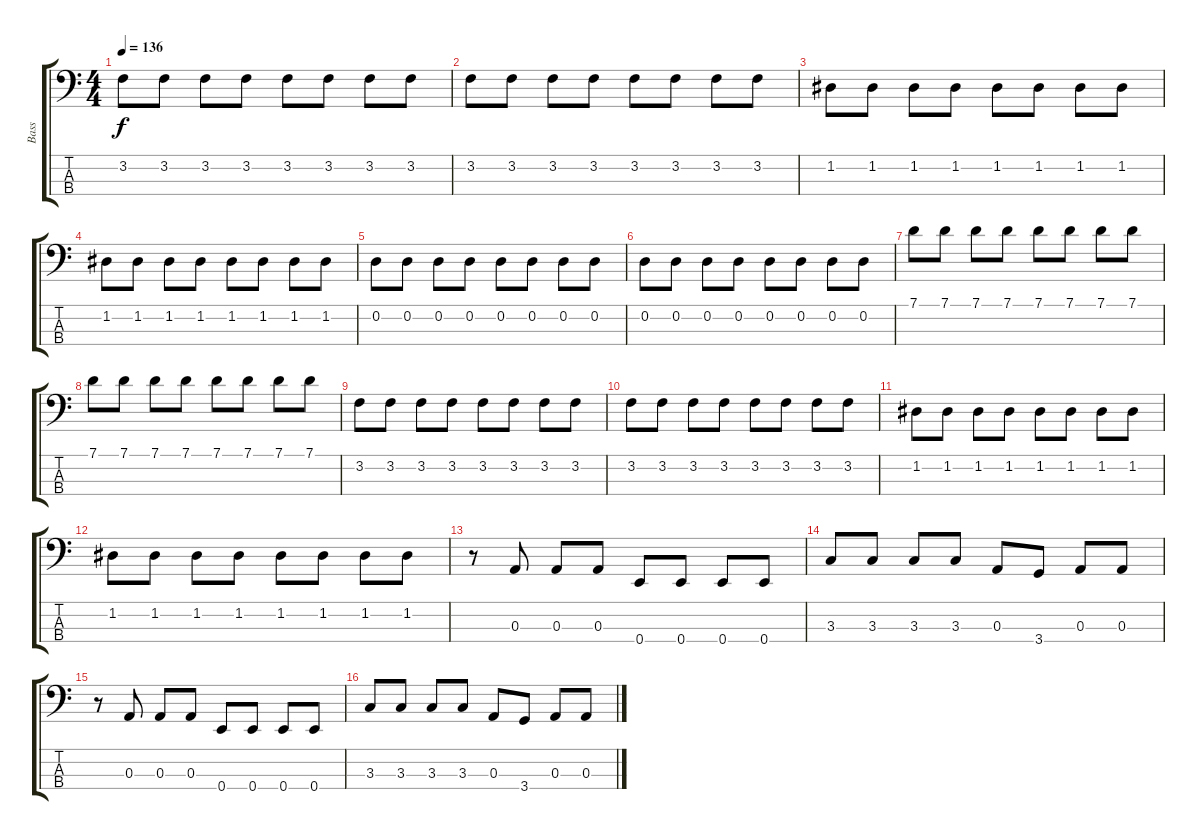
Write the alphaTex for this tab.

\track ("Bass" "Bass") {instrument electricbassfinger}
\staff {score tabs}
\tuning (G2 D2 A1 E1) {hide}
\ts (4 4)
\tempo 136
\clef f4
\ks c
3.2.8{dy f} 3.2.8 3.2.8 3.2.8 3.2.8 3.2.8 3.2.8 3.2.8 |
3.2.8 3.2.8 3.2.8 3.2.8 3.2.8 3.2.8 3.2.8 3.2.8 |
1.2.8 1.2.8 1.2.8 1.2.8 1.2.8 1.2.8 1.2.8 1.2.8 |
1.2.8 1.2.8 1.2.8 1.2.8 1.2.8 1.2.8 1.2.8 1.2.8 |
0.2.8 0.2.8 0.2.8 0.2.8 0.2.8 0.2.8 0.2.8 0.2.8 |
0.2.8 0.2.8 0.2.8 0.2.8 0.2.8 0.2.8 0.2.8 0.2.8 |
7.1.8 7.1.8 7.1.8 7.1.8 7.1.8 7.1.8 7.1.8 7.1.8 |
7.1.8 7.1.8 7.1.8 7.1.8 7.1.8 7.1.8 7.1.8 7.1.8 |
3.2.8 3.2.8 3.2.8 3.2.8 3.2.8 3.2.8 3.2.8 3.2.8 |
3.2.8 3.2.8 3.2.8 3.2.8 3.2.8 3.2.8 3.2.8 3.2.8 |
1.2.8 1.2.8 1.2.8 1.2.8 1.2.8 1.2.8 1.2.8 1.2.8 |
1.2.8 1.2.8 1.2.8 1.2.8 1.2.8 1.2.8 1.2.8 1.2.8 |
r.8 0.3.8 0.3.8 0.3.8 0.4.8 0.4.8 0.4.8 0.4.8 |
3.3.8 3.3.8 3.3.8 3.3.8 0.3.8 3.4.8 0.3.8 0.3.8 |
r.8 0.3.8 0.3.8 0.3.8 0.4.8 0.4.8 0.4.8 0.4.8 |
3.3.8 3.3.8 3.3.8 3.3.8 0.3.8 3.4.8 0.3.8 0.3.8
